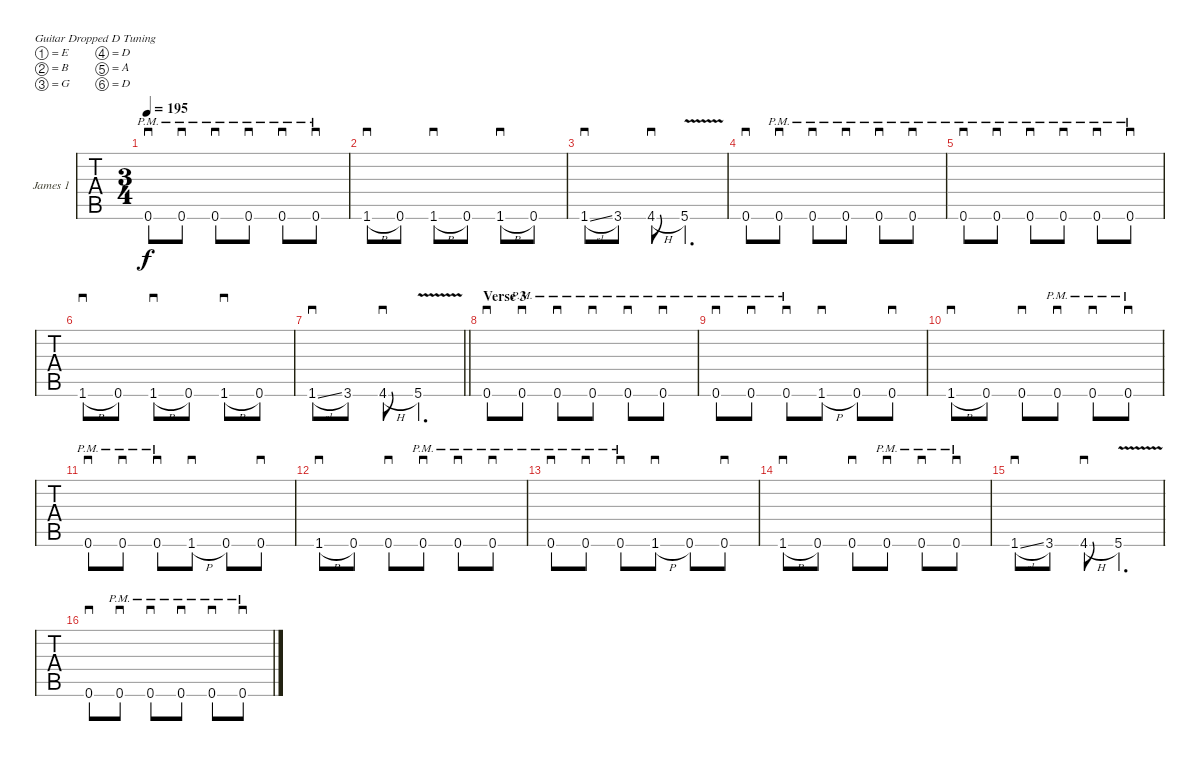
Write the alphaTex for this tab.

\bracketExtendMode groupsimilarinstruments
\firstSystemTrackNameOrientation horizontal
\otherSystemsTrackNameOrientation horizontal
\track ("Guitar 1" "James 1") {instrument distortionguitar}
\staff {tabs}
\tuning (E4 B3 G3 D3 A2 D2)
\ts (3 4)
\tempo 195
\clef g2
\ks c
0.6{pm}.8{sd dy f} 0.6{pm}.8{sd} 0.6{pm}.8{sd} 0.6{pm}.8{sd} 0.6{pm}.8{sd} 0.6{pm}.8{sd} |
1.6{h}.8{sd} 0.6.8 1.6{h}.8{sd} 0.6.8 1.6{h}.8{sd} 0.6.8 |
1.6{sl}.8{sd} 3.6.8 4.6{h}.8{sd} 5.6{v}.4{d} |
0.6.8{sd} 0.6{pm}.8{sd} 0.6{pm}.8{sd} 0.6{pm}.8{sd} 0.6{pm}.8{sd} 0.6{pm}.8{sd} |
0.6{pm}.8{sd} 0.6{pm}.8{sd} 0.6{pm}.8{sd} 0.6{pm}.8{sd} 0.6{pm}.8{sd} 0.6{pm}.8{sd} |
1.6{h}.8{sd} 0.6.8 1.6{h}.8{sd} 0.6.8 1.6{h}.8{sd} 0.6.8 |
\barLineRight lightlight
1.6{sl}.8{sd} 3.6.8 4.6{h}.8{sd} 5.6{v}.4{d} |
\section ("" "Verse 3")
0.6.8{sd} 0.6{pm}.8{sd} 0.6{pm}.8{sd} 0.6{pm}.8{sd} 0.6{pm}.8{sd} 0.6{pm}.8{sd} |
0.6{pm}.8{sd} 0.6{pm}.8{sd} 0.6{pm}.8{sd} 1.6{h}.8{sd} 0.6.8 0.6.8{sd} |
1.6{h}.8{sd} 0.6.8 0.6.8{sd} 0.6{pm}.8{sd} 0.6{pm}.8{sd} 0.6{pm}.8{sd} |
0.6{pm}.8{sd} 0.6{pm}.8{sd} 0.6{pm}.8{sd} 1.6{h}.8{sd} 0.6.8 0.6.8{sd} |
1.6{h}.8{sd} 0.6.8 0.6.8{sd} 0.6{pm}.8{sd} 0.6{pm}.8{sd} 0.6{pm}.8{sd} |
0.6{pm}.8{sd} 0.6{pm}.8{sd} 0.6{pm}.8{sd} 1.6{h}.8{sd} 0.6.8 0.6.8{sd} |
1.6{h}.8{sd} 0.6.8 0.6.8{sd} 0.6{pm}.8{sd} 0.6{pm}.8{sd} 0.6{pm}.8{sd} |
1.6{sl}.8{sd} 3.6.8 4.6{h}.8{sd} 5.6{v}.4{d} |
0.6.8{sd} 0.6{pm}.8{sd} 0.6{pm}.8{sd} 0.6{pm}.8{sd} 0.6{pm}.8{sd} 0.6{pm}.8{sd}
